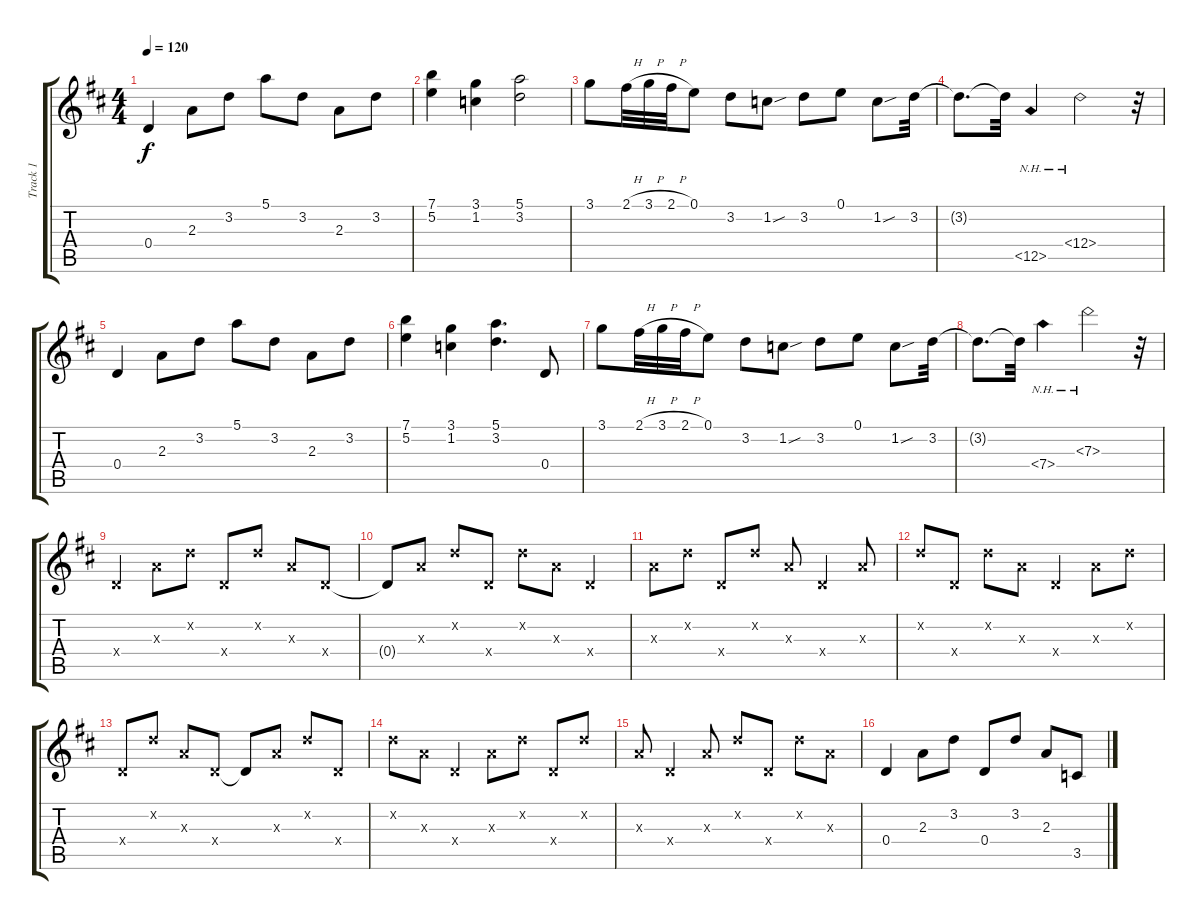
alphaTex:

\track ("Track 1" "Track 1") {instrument acousticguitarsteel}
\staff {score tabs}
\tuning (E4 B3 G3 D3 A2 E2) {hide}
\ts (4 4)
\tempo 120
\clef g2
\ks d
0.4.4{dy f} 2.3.8 3.2.8 5.1.8 3.2.8 2.3.8 3.2.8 |
(7.1 5.2).4 (3.1 1.2).4 (5.1 3.2).2 |
3.1.8 2.1{h}.32 3.1{h}.32 2.1{h}.32 0.1.8 3.2.8 1.2{sou}.8 3.2.8 0.1.8 1.2{sou}.8 3.2.32 |
3.2{t}.8{d} 3.2{t}.32 12.5{nh}.4 12.4{nh}.2 r.32 |
0.4.4 2.3.8 3.2.8 5.1.8 3.2.8 2.3.8 3.2.8 |
(7.1 5.2).4 (3.1 1.2).4 (5.1 3.2).4{d} 0.4.8 |
3.1.8 2.1{h}.32 3.1{h}.32 2.1{h}.32 0.1.8 3.2.8 1.2{sou}.8 3.2.8 0.1.8 1.2{sou}.8 3.2.32 |
3.2{t}.8{d} 3.2{t}.32 7.4{nh}.4 7.3{nh}.2 r.32 |
0.4{x}.4 2.3{x}.8 3.2{x}.8 0.4{x}.8 3.2{x}.8 2.3{x}.8 0.4{x}.8 |
0.4{t}.8 2.3{x}.8 3.2{x}.8 0.4{x}.8 3.2{x}.8 2.3{x}.8 0.4{x}.4 |
2.3{x}.8 3.2{x}.8 0.4{x}.8 3.2{x}.8 2.3{x}.8 0.4{x}.4 2.3{x}.8 |
3.2{x}.8 0.4{x}.8 3.2{x}.8 2.3{x}.8 0.4{x}.4 2.3{x}.8 3.2{x}.8 |
0.4{x}.8 3.2{x}.8 2.3{x}.8 0.4{x}.8 0.4{t}.8 2.3{x}.8 3.2{x}.8 0.4{x}.8 |
3.2{x}.8 2.3{x}.8 0.4{x}.4 2.3{x}.8 3.2{x}.8 0.4{x}.8 3.2{x}.8 |
2.3{x}.8 0.4{x}.4 2.3{x}.8 3.2{x}.8 0.4{x}.8 3.2{x}.8 2.3{x}.8 |
0.4.4 2.3.8 3.2.8 0.4.8 3.2.8 2.3.8 3.5.8
